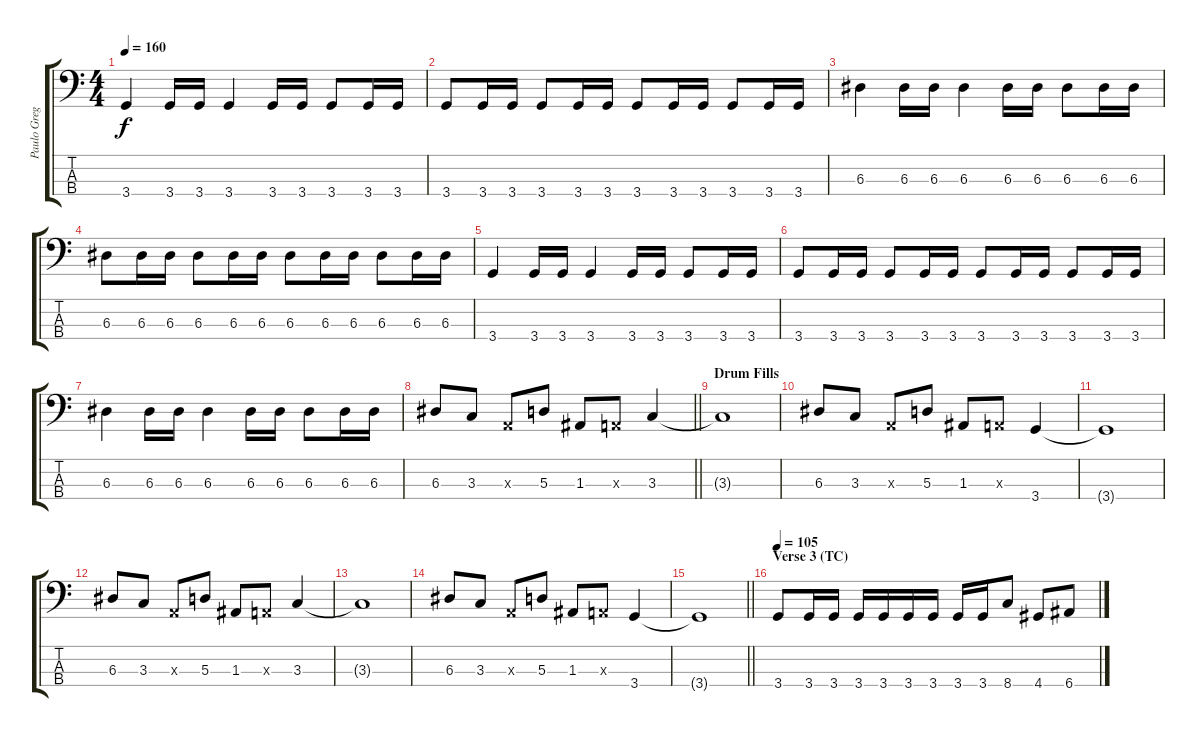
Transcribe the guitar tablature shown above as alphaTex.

\track ("Paulo Gregelotto" "Paulo Greg") {instrument electricbassfinger}
\staff {score tabs}
\tuning (G2 D2 A1 E1) {hide}
\ts (4 4)
\tempo 160
\clef f4
\ks c
3.4.4{dy f} 3.4.16 3.4.16 3.4.4 3.4.16 3.4.16 3.4.8 3.4.16 3.4.16 |
3.4.8 3.4.16 3.4.16 3.4.8 3.4.16 3.4.16 3.4.8 3.4.16 3.4.16 3.4.8 3.4.16 3.4.16 |
6.3.4 6.3.16 6.3.16 6.3.4 6.3.16 6.3.16 6.3.8 6.3.16 6.3.16 |
6.3.8 6.3.16 6.3.16 6.3.8 6.3.16 6.3.16 6.3.8 6.3.16 6.3.16 6.3.8 6.3.16 6.3.16 |
3.4.4 3.4.16 3.4.16 3.4.4 3.4.16 3.4.16 3.4.8 3.4.16 3.4.16 |
3.4.8 3.4.16 3.4.16 3.4.8 3.4.16 3.4.16 3.4.8 3.4.16 3.4.16 3.4.8 3.4.16 3.4.16 |
6.3.4 6.3.16 6.3.16 6.3.4 6.3.16 6.3.16 6.3.8 6.3.16 6.3.16 |
\barLineRight lightlight
6.3.8 3.3.8 0.3{x}.8 5.3.8 1.3.8 0.3{x}.8 3.3.4 |
\section ("" "Drum Fills")
3.3{t}.1 |
6.3.8 3.3.8 0.3{x}.8 5.3.8 1.3.8 0.3{x}.8 3.4.4 |
3.4{t}.1 |
6.3.8 3.3.8 0.3{x}.8 5.3.8 1.3.8 0.3{x}.8 3.3.4 |
3.3{t}.1 |
6.3.8 3.3.8 0.3{x}.8 5.3.8 1.3.8 0.3{x}.8 3.4.4 |
\barLineRight lightlight
3.4{t}.1 |
\section ("" "Verse 3 (TC)")
\tempo 105
3.4.8 3.4.16 3.4.16 3.4.16 3.4.16 3.4.16 3.4.16 3.4.16 3.4.16 8.4.8 4.4.8 6.4.8
